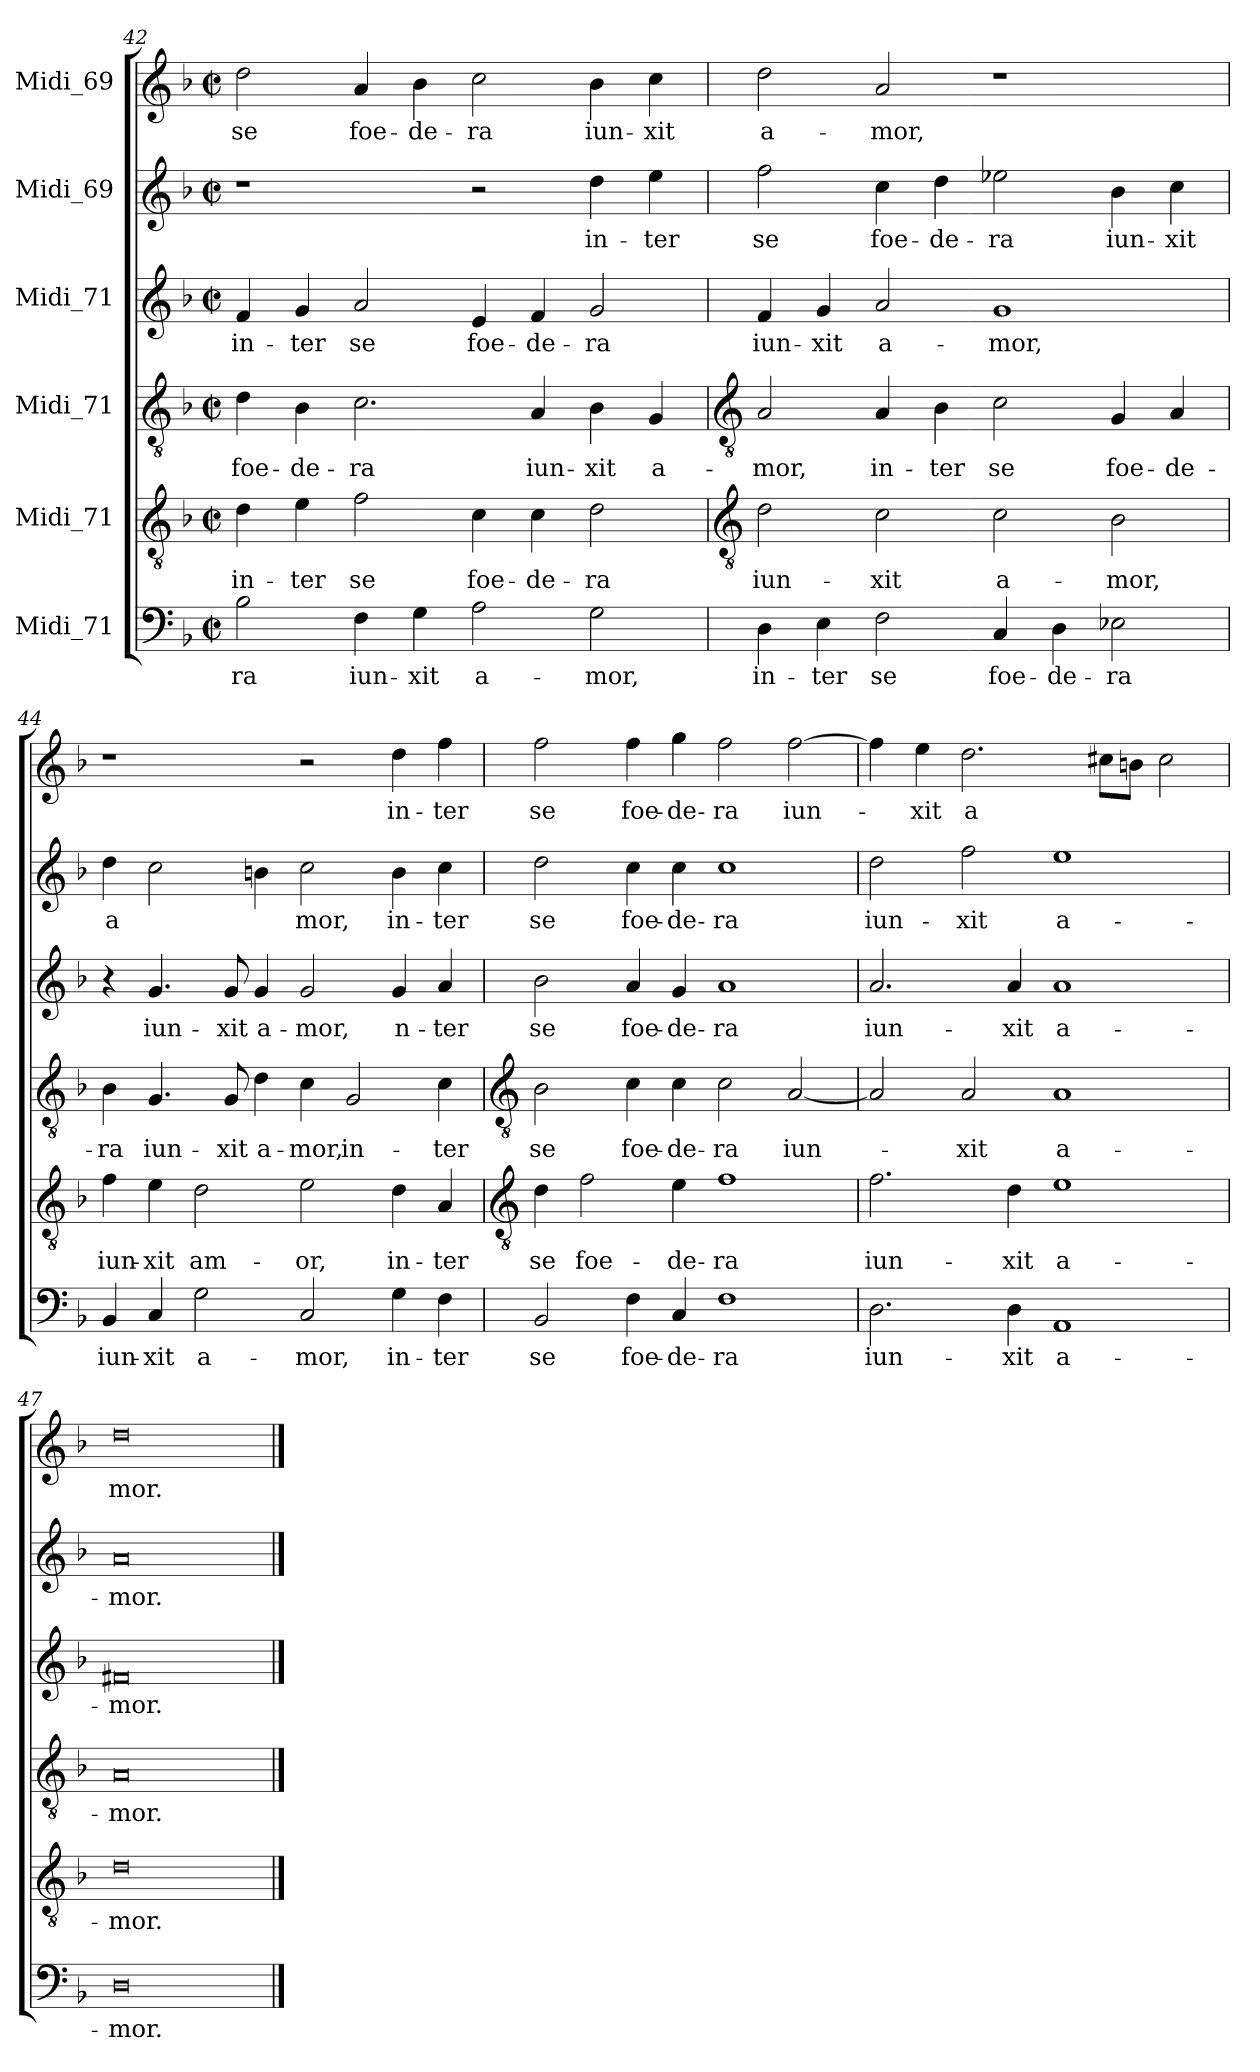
**kern	**text	**kern	**text	**kern	**text	**kern	**text	**kern	**text	**kern	**text
*part6	*part6	*part5	*part5	*part4	*part4	*part3	*part3	*part2	*part2	*part1	*part1
*staff6	*staff6	*staff5	*staff5	*staff4	*staff4	*staff3	*staff3	*staff2	*staff2	*staff1	*staff1
*I"Midi_71	*	*I"Midi_71	*	*I"Midi_71	*	*I"Midi_71	*	*I"Midi_69	*	*I"Midi_69	*
*clefF4	*	*clefGv2	*	*clefGv2	*	*clefG2	*	*clefG2	*	*clefG2	*
*k[b-]	*	*k[b-]	*	*k[b-]	*	*k[b-]	*	*k[b-]	*	*k[b-]	*
*F:	*	*F:	*	*F:	*	*F:	*	*F:	*	*F:	*
*M4/2	*	*M4/2	*	*M4/2	*	*M4/2	*	*M4/2	*	*M4/2	*
*met(c|)	*	*met(c|)	*	*met(c|)	*	*met(c|)	*	*met(c|)	*	*met(c|)	*
=42	=42	=42	=42	=42	=42	=42	=42	=42	=42	=42	=42
!	!LO:LY:b	!	!LO:LY:b	!	!LO:LY:b	!	!LO:LY:b	!	!	!	!LO:LY:b
2B-	-ra	4d	in-	4d	foe-	4f	in-	1r	.	2dd	se
!	!	!	!LO:LY:b	!	!LO:LY:b	!	!LO:LY:b	!	!	!	!
.	.	4e	-ter	4B-	-de-	4g	-ter	.	.	.	.
!	!LO:LY:b	!	!LO:LY:b	!	!LO:LY:b	!	!LO:LY:b	!	!	!	!LO:LY:b
4F	iun-	2f	se	2.c	-ra	2a	se	.	.	4a	foe-
!	!LO:LY:b	!	!	!	!	!	!	!	!	!	!LO:LY:b
4G	-xit	.	.	.	.	.	.	.	.	4b-	-de-
!	!LO:LY:b	!	!LO:LY:b	!	!	!	!LO:LY:b	!	!	!	!LO:LY:b
2A	a-	4c	foe-	.	.	4e	foe-	2r	.	2cc	-ra
!	!	!	!LO:LY:b	!	!LO:LY:b	!	!LO:LY:b	!	!	!	!
.	.	4c	-de-	4A	iun-	4f	-de-	.	.	.	.
!	!LO:LY:b	!	!LO:LY:b	!	!LO:LY:b	!	!LO:LY:b	!	!LO:LY:b	!	!LO:LY:b
2G	-mor,	2d	-ra	4B-	-xit	2g	-ra	4dd	in-	4b-	iun-
!	!	!	!	!	!LO:LY:b	!	!	!	!LO:LY:b	!	!LO:LY:b
.	.	.	.	4G	a-	.	.	4ee	-ter	4cc	-xit
!!LO:LB:g=z
=43	=43	=43	=43	=43	=43	=43	=43	=43	=43	=43	=43
*	*	*clefGv2	*	*clefGv2	*	*	*	*	*	*	*
!	!LO:LY:b	!	!LO:LY:b	!	!LO:LY:b	!	!LO:LY:b	!	!LO:LY:b	!	!LO:LY:b
4D	in-	2d	iun-	2A	-mor,	4f	iun-	2ff	se	2dd	a-
!	!LO:LY:b	!	!	!	!	!	!LO:LY:b	!	!	!	!
4E	-ter	.	.	.	.	4g	-xit	.	.	.	.
!	!LO:LY:b	!	!LO:LY:b	!	!LO:LY:b	!	!LO:LY:b	!	!LO:LY:b	!	!LO:LY:b
2F	se	2c	-xit	4A	in-	2a	a-	4cc	foe-	2a	-mor,
!	!	!	!	!	!LO:LY:b	!	!	!	!LO:LY:b	!	!
.	.	.	.	4B-	-ter	.	.	4dd	-de-	.	.
!	!LO:LY:b	!	!LO:LY:b	!	!LO:LY:b	!	!LO:LY:b	!	!LO:LY:b	!	!
4C	foe-	2c	a-	2c	se	1g	-mor,	2ee-X	-ra	1r	.
!	!LO:LY:b	!	!	!	!	!	!	!	!	!	!
4D	-de-	.	.	.	.	.	.	.	.	.	.
!	!LO:LY:b	!	!LO:LY:b	!	!LO:LY:b	!	!	!	!LO:LY:b	!	!
2E-X	-ra	2B-	-mor,	4G	foe-	.	.	4b-	iun-	.	.
!	!	!	!	!	!LO:LY:b	!	!	!	!LO:LY:b	!	!
.	.	.	.	4A	-de-	.	.	4cc	-xit	.	.
=44	=44	=44	=44	=44	=44	=44	=44	=44	=44	=44	=44
!	!LO:LY:b	!	!LO:LY:b	!	!LO:LY:b	!	!	!	!LO:LY:b	!	!
4BB-	iun-	4f	iun-	4B-	-ra	4r	.	4dd	a	1r	.
!	!LO:LY:b	!	!LO:LY:b	!	!LO:LY:b	!	!LO:LY:b	!	!	!	!
4C	-xit	4e	-xit	4.G	iun-	4.g	iun-	2cc	.	.	.
!	!LO:LY:b	!	!LO:LY:b	!	!	!	!	!	!	!	!
2G	a-	2d	am-	.	.	.	.	.	.	.	.
!	!	!	!	!	!LO:LY:b	!	!LO:LY:b	!	!	!	!
.	.	.	.	8G	-xit	8g	-xit	.	.	.	.
!	!	!	!	!	!LO:LY:b	!	!LO:LY:b	!	!	!	!
.	.	.	.	4d	a-	4g	a-	4bn	.	.	.
!	!LO:LY:b	!	!LO:LY:b	!	!LO:LY:b	!	!LO:LY:b	!	!LO:LY:b	!	!
2C	-mor,	2e	-or,	4c	-mor,	2g	-mor,	2cc	mor,	2r	.
!	!	!	!	!	!LO:LY:b	!	!	!	!	!	!
.	.	.	.	2G	in-	.	.	.	.	.	.
!	!LO:LY:b	!	!LO:LY:b	!	!	!	!LO:LY:b	!	!LO:LY:b	!	!LO:LY:b
4G	in-	4d	in-	.	.	4g	n-	4b	in-	4dd	in-
!	!LO:LY:b	!	!LO:LY:b	!	!LO:LY:b	!	!LO:LY:b	!	!LO:LY:b	!	!LO:LY:b
4F	-ter	4A	-ter	4c	-ter	4a	-ter	4cc	-ter	4ff	-ter
!!LO:LB:g=z
=45	=45	=45	=45	=45	=45	=45	=45	=45	=45	=45	=45
*	*	*clefGv2	*	*clefGv2	*	*	*	*	*	*	*
!	!LO:LY:b	!	!LO:LY:b	!	!LO:LY:b	!	!LO:LY:b	!	!LO:LY:b	!	!LO:LY:b
2BB-	se	4d	se	2B-	se	2b-	se	2dd	se	2ff	se
!	!	!	!LO:LY:b	!	!	!	!	!	!	!	!
.	.	2f	foe-	.	.	.	.	.	.	.	.
!	!LO:LY:b	!	!	!	!LO:LY:b	!	!LO:LY:b	!	!LO:LY:b	!	!LO:LY:b
4F	foe-	.	.	4c	foe-	4a	foe-	4cc	foe-	4ff	foe-
!	!LO:LY:b	!	!LO:LY:b	!	!LO:LY:b	!	!LO:LY:b	!	!LO:LY:b	!	!LO:LY:b
4C	-de-	4e	-de-	4c	-de-	4g	-de-	4cc	-de-	4gg	-de-
!	!LO:LY:b	!	!LO:LY:b	!	!LO:LY:b	!	!LO:LY:b	!	!LO:LY:b	!	!LO:LY:b
1F	-ra	1f	-ra	2c	-ra	1a	-ra	1cc	-ra	2ff	-ra
!	!	!	!	!	!LO:LY:b	!	!	!	!	!	!LO:LY:b
.	.	.	.	[2A	iun-	.	.	.	.	[2ff	iun-
=46	=46	=46	=46	=46	=46	=46	=46	=46	=46	=46	=46
!	!LO:LY:b	!	!LO:LY:b	!	!	!	!LO:LY:b	!	!LO:LY:b	!	!
2.D	iun-	2.f	iun-	2A]	.	2.a	iun-	2dd	iun-	4ff]	.
!	!	!	!	!	!	!	!	!	!	!	!LO:LY:b
.	.	.	.	.	.	.	.	.	.	4ee	-xit
!	!	!	!	!	!LO:LY:b	!	!	!	!LO:LY:b	!	!LO:LY:b
.	.	.	.	2A	-xit	.	.	2ff	-xit	2.dd	a
!	!LO:LY:b	!	!LO:LY:b	!	!	!	!LO:LY:b	!	!	!	!
4D	-xit	4d	-xit	.	.	4a	-xit	.	.	.	.
!	!LO:LY:b	!	!LO:LY:b	!	!LO:LY:b	!	!LO:LY:b	!	!LO:LY:b	!	!
1AA	a-	1e	a-	1A	a-	1a	a-	1ee	a-	.	.
.	.	.	.	.	.	.	.	.	.	8cc#XL	.
.	.	.	.	.	.	.	.	.	.	8bJ	.
.	.	.	.	.	.	.	.	.	.	2cc#	.
=47	=47	=47	=47	=47	=47	=47	=47	=47	=47	=47	=47
!	!LO:LY:b	!	!LO:LY:b	!	!LO:LY:b	!	!LO:LY:b	!	!LO:LY:b	!	!LO:LY:b
0D	-mor.	0d	-mor.	0A	-mor.	0f#X	-mor.	0a	-mor.	0dd	mor.
==	==	==	==	==	==	==	==	==	==	==	==
*-	*-	*-	*-	*-	*-	*-	*-	*-	*-	*-	*-
